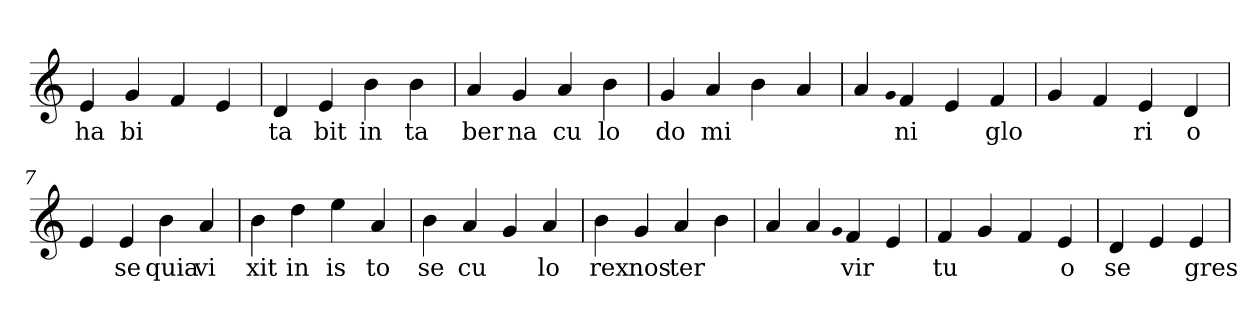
**kern	**text
*part1	*part1
*staff1	*staff1
*clefG2	*
=1	=1
4e	ha
4g	bi
4f	.
4e	.
=2	=2
4d	ta
4e	bit
4b	in
4b	ta
=3	=3
4a	ber
4g	na
4a	cu
4b	lo
=4	=4
4g	do
4a	mi
4b	.
4a	.
=5	=5
4a	.
qqg	.
4f	ni
4e	.
4f	glo
=6	=6
4g	.
4f	.
4e	ri
4d	o
=7	=7
4e	.
4e	se
4b	quia
4a	vi
=8	=8
4b	xit
4dd	in
4ee	is
4a	to
=9	=9
4b	se
4a	cu
4g	.
4a	lo
=10	=10
4b	rex
4g	nos
4a	ter
4b	.
=11	=11
4a	.
4a	.
qqg	.
4f	vir
4e	.
=12	=12
4f	tu
4g	.
4f	.
4e	o
=13	=13
4d	se
4e	.
4e	gres
=	=
*-	*-
